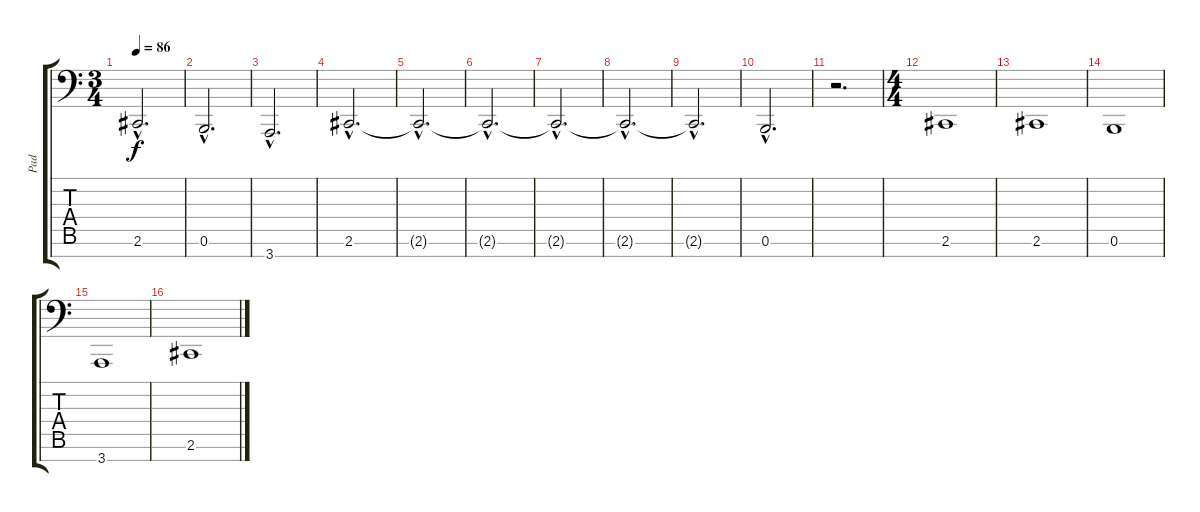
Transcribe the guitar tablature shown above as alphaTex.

\track ("Pad" "Pad") {instrument fx7echoes}
\staff {score tabs}
\tuning (Db4 Ab3 E3 B2 Gb2 B1 Gb1) {hide}
\ts (3 4)
\tempo 86
\clef f4
\ks c
2.6{hac t}.2{d dy f} |
0.6{hac}.2{d} |
3.7{hac}.2{d} |
2.6{hac}.2{d volume 16 instrument fx7echoes} |
2.6{hac t}.2{d} |
2.6{hac t}.2{d} |
2.6{hac t}.2{d} |
2.6{hac t}.2{d} |
2.6{hac t}.2{d} |
0.6{hac}.2{d} |
r.2{d volume 13} |
\ts (4 4)
2.6.1{volume 13 instrument fx7echoes} |
2.6.1 |
0.6.1 |
3.7.1 |
2.6.1{volume 13 instrument fx7echoes}
